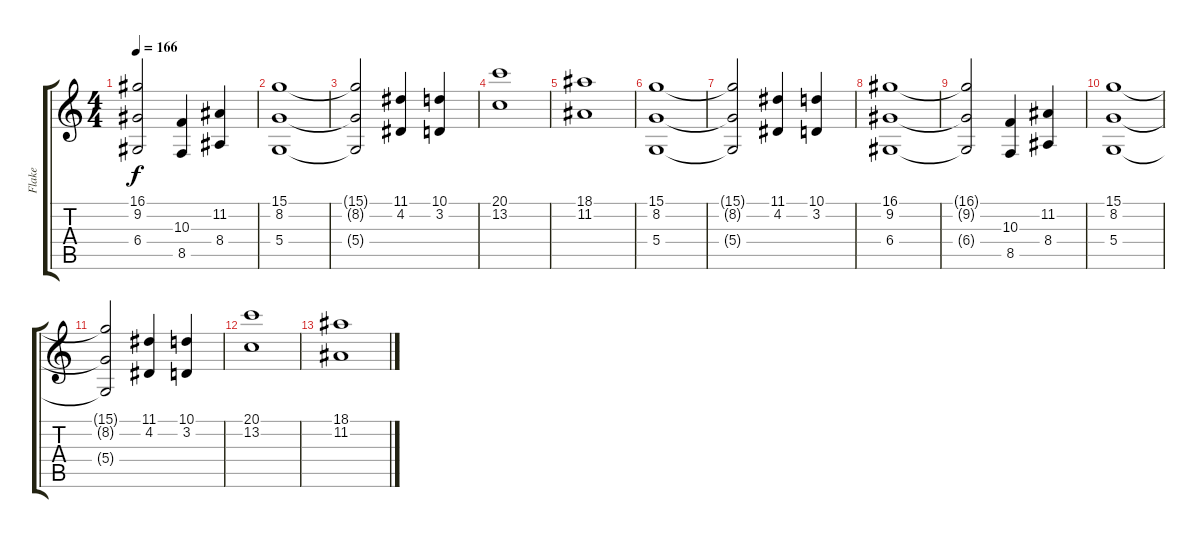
\track ("Flake" "Flake") {instrument tremolostrings}
\staff {score tabs}
\tuning (E4 B3 G3 D3 A2 E2) {hide}
\ts (4 4)
\tempo 166
\clef g2
\ks c
(16.1{t} 9.2{t} 6.4{t}).2{dy f} (10.3 8.5).4 (11.2 8.4).4 |
(15.1 8.2 5.4).1 |
(15.1{t} 8.2{t} 5.4{t}).2 (11.1 4.2).4 (10.1 3.2).4 |
(20.1 13.2).1 |
(18.1 11.2).1 |
(15.1 8.2 5.4).1{instrument synthstrings2} |
(15.1{t} 8.2{t} 5.4{t}).2 (11.1 4.2).4 (10.1 3.2).4 |
(16.1 9.2 6.4).1 |
(16.1{t} 9.2{t} 6.4{t}).2 (10.3 8.5).4 (11.2 8.4).4 |
(15.1 8.2 5.4).1 |
(15.1{t} 8.2{t} 5.4{t}).2 (11.1 4.2).4 (10.1 3.2).4 |
(20.1 13.2).1 |
(18.1 11.2).1
